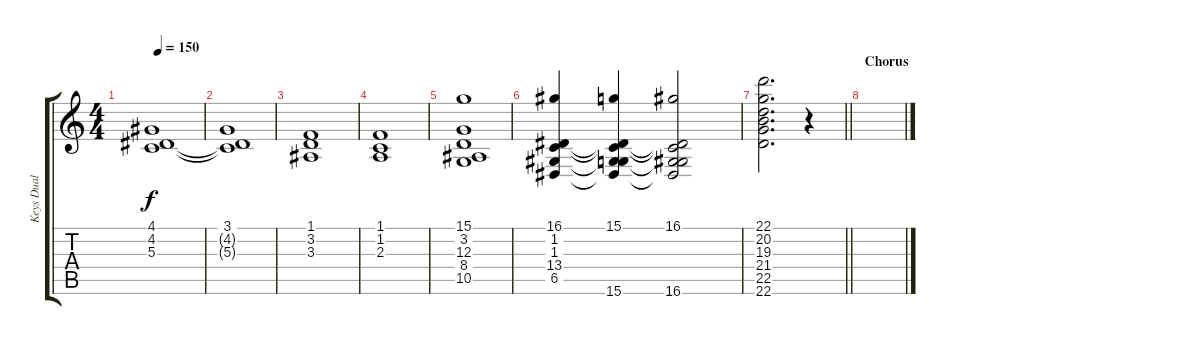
\track ("Keys Dual" "Keys Dual") {instrument churchorgan}
\staff {score tabs}
\tuning (E4 B3 G3 D3 A2 E2) {hide}
\ts (4 4)
\tempo 150
\clef g2
\ks c
(4.1 4.2 5.3).1{dy f} |
(3.1 4.2{t} 5.3{t}).1 |
(1.1 3.2 3.3).1 |
(1.1 1.2 2.3).1 |
(15.1 3.2 12.3 8.4 10.5).1 |
(16.1 1.2 1.3 13.4 6.5).4 (15.1 1.2{t} 1.3{t} 13.4{t} 6.5{t} 15.6).4 (16.1 1.2{t} 1.3{t} 13.4{t} 6.5{t} 16.6).2 |
\barLineRight lightlight
(22.1 20.2 19.3 21.4 22.5 22.6).2{d} r.4 |
\section ("" "Chorus")
